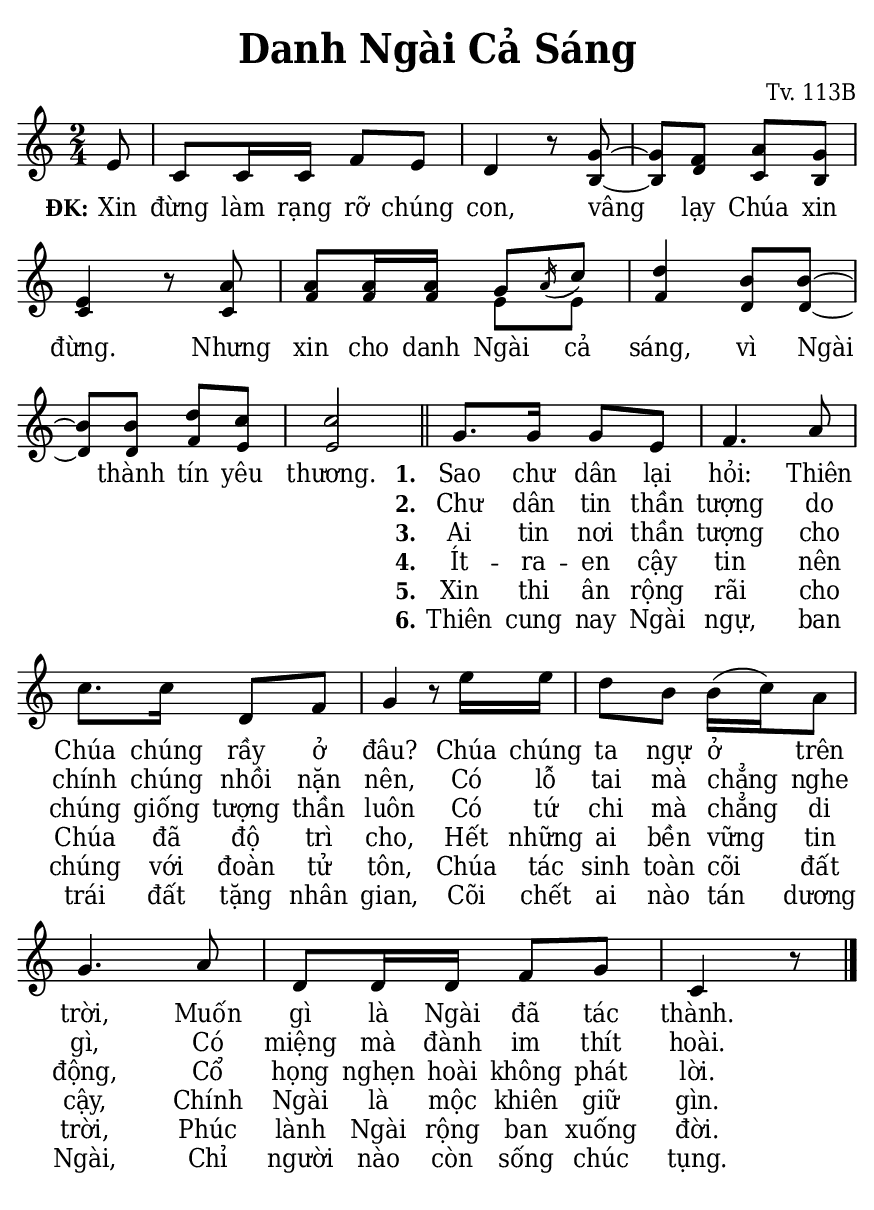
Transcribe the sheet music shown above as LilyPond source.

% Cài đặt chung\
\version "2.22.1"
\include "english.ly"

\header {
  title = \markup { \fontsize #1 "Danh Ngài Cả Sáng" }
  composer = "Tv. 113B"
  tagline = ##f
}

% Nhạc phiên khúc
nhacPhienKhucSop = \relative c' {
  \partial 8 e8 |
  c c16 c f8 e |
  d4 r8 g ~ |
  g f a g |
  e4 r8 a |
  a a16 a g8 \slashedGrace { a16 _( } c8) |
  d4 b8 b ~ |
  b b d c |
  c2 \bar "||"
  
  g8. g16 g8 e |
  f4. a8 |
  c8. c16 d,8 f |
  g4 r8 e'16 e |
  d8 b b16 (c) a8 |
  g4. a8 |
  d,8 d16 d f8 g |
  c,4 r8 \bar "|."
}

nhacPhienKhucAlto = \relative c' {
  e8 |
  c c16 c f8 e |
  d4 r8 b ~ |
  b d c b |
  c4 r8 c |
  f f16 f e8 [e] |
  f4 d8 d ~ |
  d d f e |
  e2
}

% Lời phiên khúc
loiPhienKhucSop = \lyrics {
  \set stanza = "ĐK:"
  Xin đừng làm rạng rỡ chúng con,
  vâng lạy Chúa xin đừng.
  Nhưng xin cho danh Ngài cả sáng,
  vì Ngài thành tín yêu thương.
  <<
    {
      \set stanza = "1."
      Sao chư dân lại hỏi:
      Thiên Chúa chúng rầy ở đâu?
      Chúa chúng ta ngự ở trên trời,
      Muốn gì là Ngài đã tác thành.
    }
    \new Lyrics {
	    \set associatedVoice = "beSop"
	    \set stanza = "2."
	    Chư dân tin thần tượng
	    do chính chúng nhồi nặn nên,
	    Có lỗ tai mà chẳng nghe gì,
	    Có miệng mà đành im thít hoài.
    }
    \new Lyrics {
	    \set associatedVoice = "beSop"
	    \set stanza = "3."
	    Ai tin nơi thần tượng
	    cho chúng giống tượng thần luôn
	    Có tứ chi mà chẳng di động,
	    Cổ họng nghẹn hoài không phát lời.
    }
    \new Lyrics {
	    \set associatedVoice = "beSop"
	    \set stanza = "4."
	    Ít -- ra -- en cậy tin
	    nên Chúa đã độ trì cho,
	    Hết những ai bền vững tin cậy,
	    Chính Ngài là mộc khiên giữ gìn.
    }
    \new Lyrics {
	    \set associatedVoice = "beSop"
	    \set stanza = "5."
	    Xin thi ân rộng rãi
	    cho chúng với đoàn tử tôn,
	    Chúa tác sinh toàn cõi đất trời,
	    Phúc lành Ngài rộng ban xuống đời.
    }
    \new Lyrics {
	    \set associatedVoice = "beSop"
	    \set stanza = "6."
	    Thiên cung nay Ngài ngự,
	    ban trái đất tặng nhân gian,
	    Cõi chết ai nào tán dương Ngài,
	    Chỉ người nào còn sống chúc tụng.
    }
  >>
}

% Dàn trang
\paper {
  #(set-paper-size "a5")
  top-margin = 3\mm
  bottom-margin = 3\mm
  left-margin = 3\mm
  right-margin = 3\mm
  indent = #0
  #(define fonts
	 (make-pango-font-tree "Deja Vu Serif Condensed"
	 		       "Deja Vu Serif Condensed"
			       "Deja Vu Serif Condensed"
			       (/ 20 20)))
  print-page-number = ##f
  system-system-spacing = #'((basic-distance . 0.1) (padding . 2.5))
}

TongNhip = {
  \key c \major \time 2/4
  \set Timing.beamExceptions = #'()
  \set Timing.baseMoment = #(ly:make-moment 1/4)
}

% Đổi kích thước nốt cho bè phụ
notBePhu =
#(define-music-function (font-size music) (number? ly:music?)
   (for-some-music
     (lambda (m)
       (if (music-is-of-type? m 'rhythmic-event)
           (begin
             (set! (ly:music-property m 'tweaks)
                   (cons `(font-size . ,font-size)
                         (ly:music-property m 'tweaks)))
             #t)
           #f))
     music)
   music)

\score {
  \new ChoirStaff <<
    \new Staff \with {
        \consists "Merge_rests_engraver"
        printPartCombineTexts = ##f
      }
      <<
      \new Voice \TongNhip \partCombine 
        \nhacPhienKhucSop
        \notBePhu -1 { \nhacPhienKhucAlto }
      \new NullVoice = beSop \nhacPhienKhucSop
      \new Lyrics \lyricsto beSop \loiPhienKhucSop
      >>
  >>
  \layout {
    \override Lyrics.LyricSpace.minimum-distance = #1.2
    \override Score.BarNumber.break-visibility = ##(#f #f #f)
    \override Score.SpacingSpanner.uniform-stretching = ##t
  } 
}
